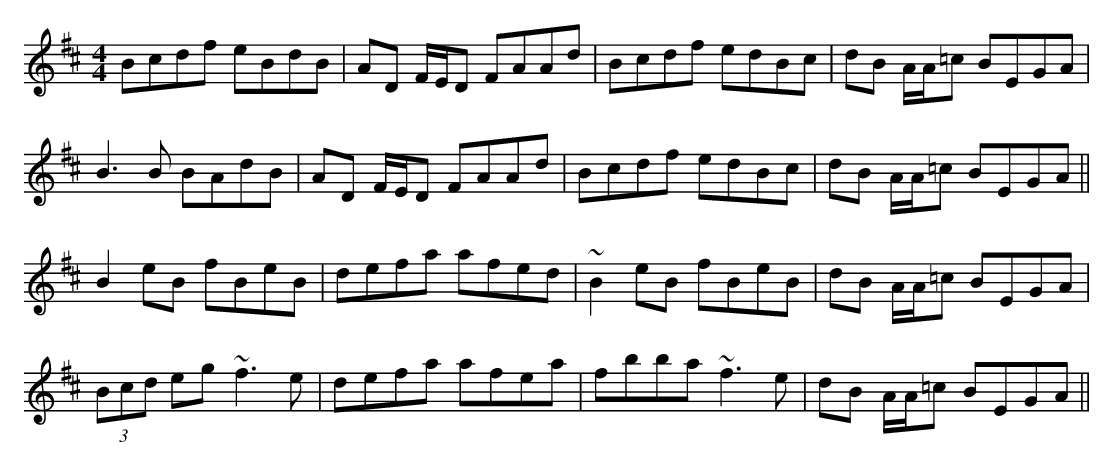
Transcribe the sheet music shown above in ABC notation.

X:1
M:4/4
K:Edor
Bcdf eBdB|AD F/E/D FAAd|Bcdf edBc|dB A/A/=c BEGA|
B3 B BAdB|AD F/E/D FAAd|Bcdf edBc|dB A/A/=c BEGA||
B2 eB fBeB|defa afed|~B2 eB fBeB|dB A/A/=c BEGA|
(3Bcd eg ~f3 e|defa afea|fbba ~f3 e|dB A/A/=c BEGA||
